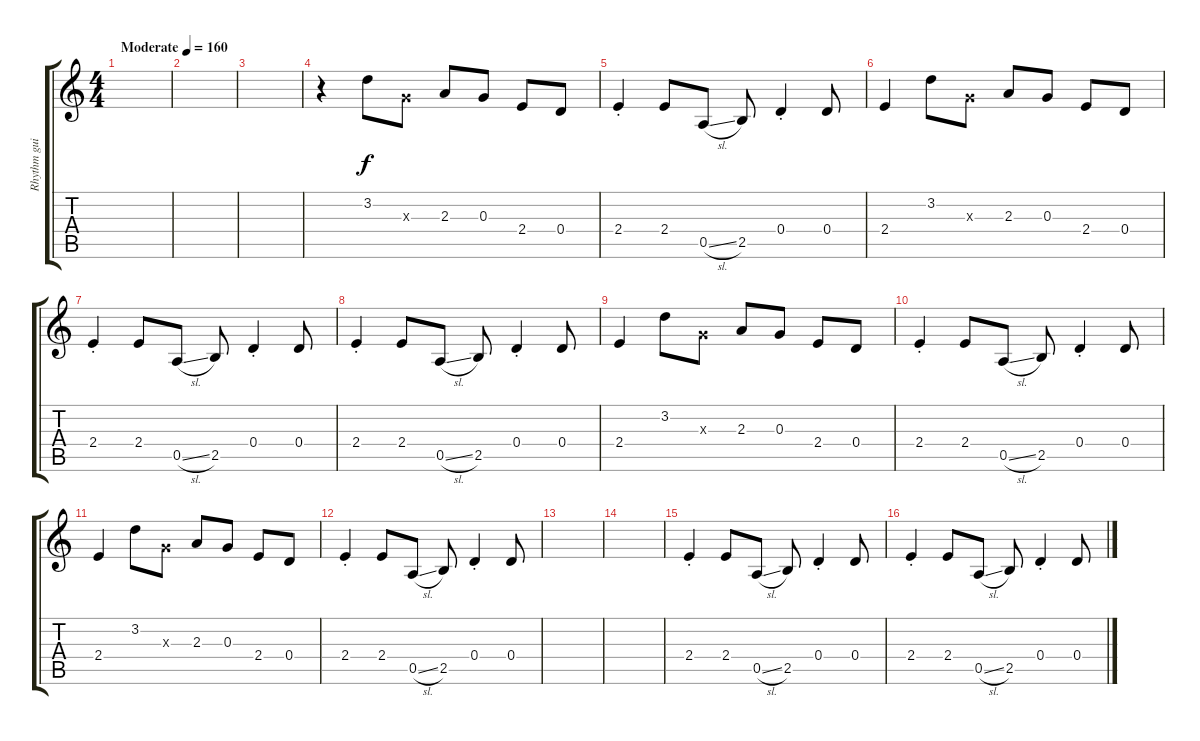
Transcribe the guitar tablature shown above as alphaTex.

\track ("Rhythm guitar" "Rhythm gui") {instrument overdrivenguitar}
\staff {score tabs}
\tuning (E4 B3 G3 D3 A2 E2) {hide}
\ts (4 4)
\tempo (160 "Moderate")
\clef g2
\ks c
|
|
|
r.4 3.2.8 0.3{x}.8 2.3.8 0.3.8 2.4.8 0.4.8 |
2.4{st}.4 2.4.8 0.5{sl}.8 2.5.8 0.4{st}.4 0.4.8 |
2.4.4 3.2.8 0.3{x}.8 2.3.8 0.3.8 2.4.8 0.4.8 |
2.4{st}.4 2.4.8 0.5{sl}.8 2.5.8 0.4{st}.4 0.4.8 |
2.4{st}.4 2.4.8 0.5{sl}.8 2.5.8 0.4{st}.4 0.4.8 |
2.4.4 3.2.8 0.3{x}.8 2.3.8 0.3.8 2.4.8 0.4.8 |
2.4{st}.4 2.4.8 0.5{sl}.8 2.5.8 0.4{st}.4 0.4.8 |
2.4.4 3.2.8 0.3{x}.8 2.3.8 0.3.8 2.4.8 0.4.8 |
2.4{st}.4 2.4.8 0.5{sl}.8 2.5.8 0.4{st}.4 0.4.8 |
|
|
2.4{st}.4 2.4.8 0.5{sl}.8 2.5.8 0.4{st}.4 0.4.8 |
2.4{st}.4 2.4.8 0.5{sl}.8 2.5.8 0.4{st}.4 0.4.8
